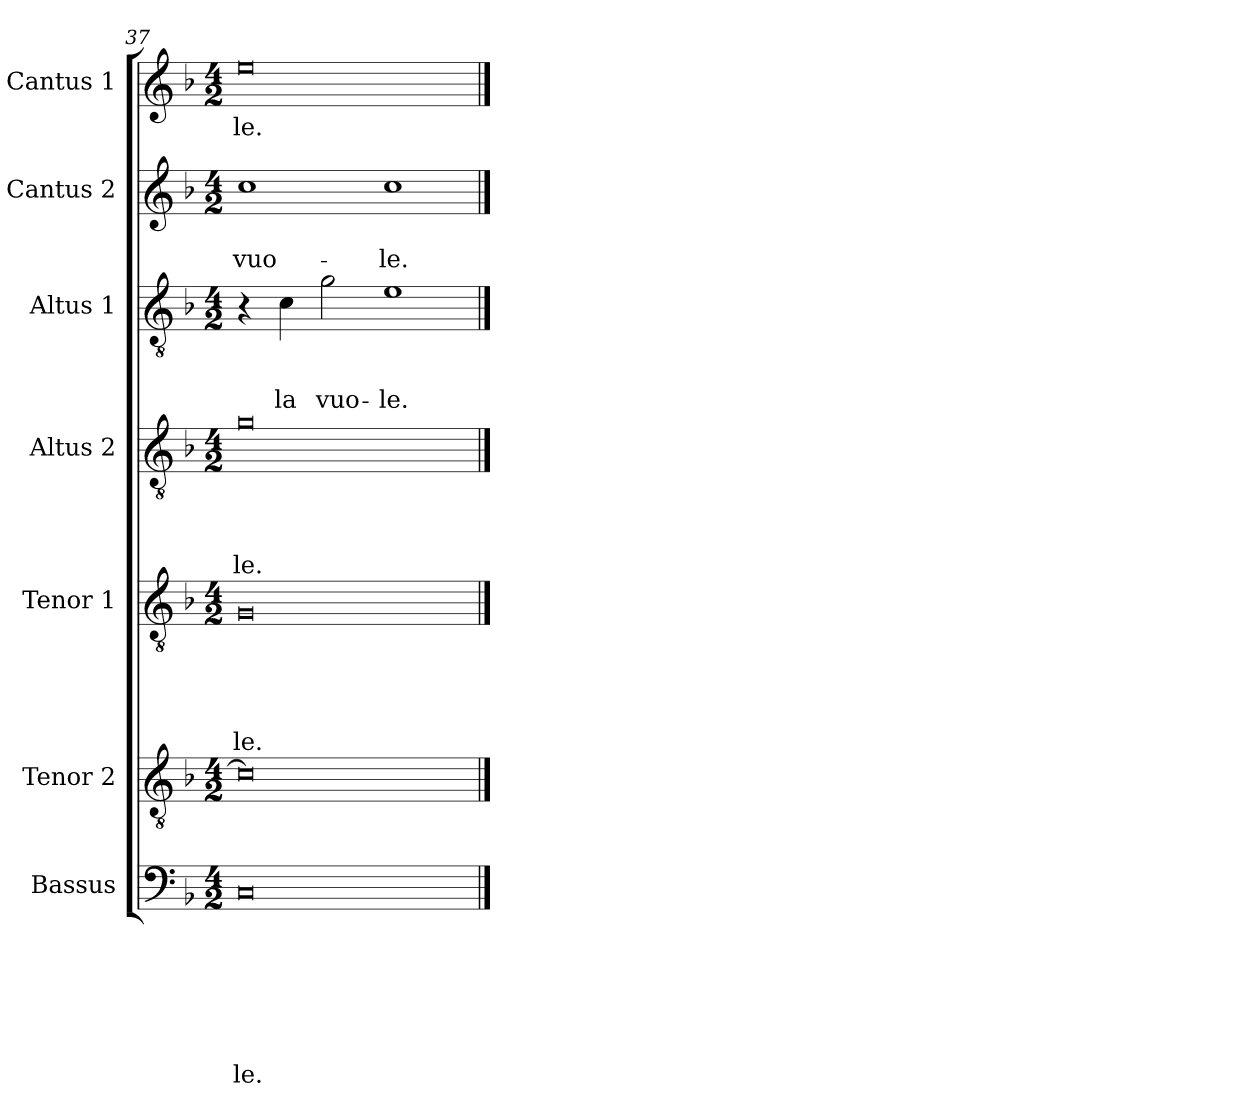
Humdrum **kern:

**kern	**text	**text	**text	**text	**text	**text	**text	**kern	**kern	**text	**text	**text	**text	**text	**kern	**text	**text	**text	**text	**kern	**text	**text	**text	**kern	**text	**text	**kern	**text
*part7	*part7	*part7	*part7	*part7	*part7	*part7	*part7	*part6	*part5	*part5	*part5	*part5	*part5	*part5	*part4	*part4	*part4	*part4	*part4	*part3	*part3	*part3	*part3	*part2	*part2	*part2	*part1	*part1
*staff7	*staff7	*staff7	*staff7	*staff7	*staff7	*staff7	*staff7	*staff6	*staff5	*staff5	*staff5	*staff5	*staff5	*staff5	*staff4	*staff4	*staff4	*staff4	*staff4	*staff3	*staff3	*staff3	*staff3	*staff2	*staff2	*staff2	*staff1	*staff1
*I"Bassus	*	*	*	*	*	*	*	*I"Tenor 2	*I"Tenor 1	*	*	*	*	*	*I"Altus 2	*	*	*	*	*I"Altus 1	*	*	*	*I"Cantus 2	*	*	*I"Cantus 1	*
*clefF4	*	*	*	*	*	*	*	*clefGv2	*clefGv2	*	*	*	*	*	*clefGv2	*	*	*	*	*clefGv2	*	*	*	*clefG2	*	*	*clefG2	*
*k[b-]	*	*	*	*	*	*	*	*k[b-]	*k[b-]	*	*	*	*	*	*k[b-]	*	*	*	*	*k[b-]	*	*	*	*k[b-]	*	*	*k[b-]	*
*d:	*	*	*	*	*	*	*	*d:	*d:	*	*	*	*	*	*d:	*	*	*	*	*d:	*	*	*	*d:	*	*	*d:	*
*M4/2	*	*	*	*	*	*	*	*M4/2	*M4/2	*	*	*	*	*	*M4/2	*	*	*	*	*M4/2	*	*	*	*M4/2	*	*	*M4/2	*
=37	=37	=37	=37	=37	=37	=37	=37	=37	=37	=37	=37	=37	=37	=37	=37	=37	=37	=37	=37	=37	=37	=37	=37	=37	=37	=37	=37	=37
!	!	!	!	!	!	!	!LO:LY:b	!	!	!	!	!	!	!LO:LY:b	!	!	!	!	!LO:LY:b	!	!	!	!	!	!	!LO:LY:b	!	!LO:LY:b
0C	.	.	.	.	.	.	-le.	0c]	0G	.	.	.	.	-le.	0g	.	.	.	-le.	4r	.	.	.	1cc	.	vuo-	0ee	-le.
!	!	!	!	!	!	!	!	!	!	!	!	!	!	!	!	!	!	!	!	!	!	!	!LO:LY:b	!	!	!	!	!
.	.	.	.	.	.	.	.	.	.	.	.	.	.	.	.	.	.	.	.	4c\	.	.	la	.	.	.	.	.
!	!	!	!	!	!	!	!	!	!	!	!	!	!	!	!	!	!	!	!	!	!	!	!LO:LY:b	!	!	!	!	!
.	.	.	.	.	.	.	.	.	.	.	.	.	.	.	.	.	.	.	.	2g\	.	.	vuo-	.	.	.	.	.
!	!	!	!	!	!	!	!	!	!	!	!	!	!	!	!	!	!	!	!	!	!	!	!LO:LY:b	!	!	!LO:LY:b	!	!
.	.	.	.	.	.	.	.	.	.	.	.	.	.	.	.	.	.	.	.	1e	.	.	-le.	1cc	.	-le.	.	.
==	==	==	==	==	==	==	==	==	==	==	==	==	==	==	==	==	==	==	==	==	==	==	==	==	==	==	==	==
*-	*-	*-	*-	*-	*-	*-	*-	*-	*-	*-	*-	*-	*-	*-	*-	*-	*-	*-	*-	*-	*-	*-	*-	*-	*-	*-	*-	*-
